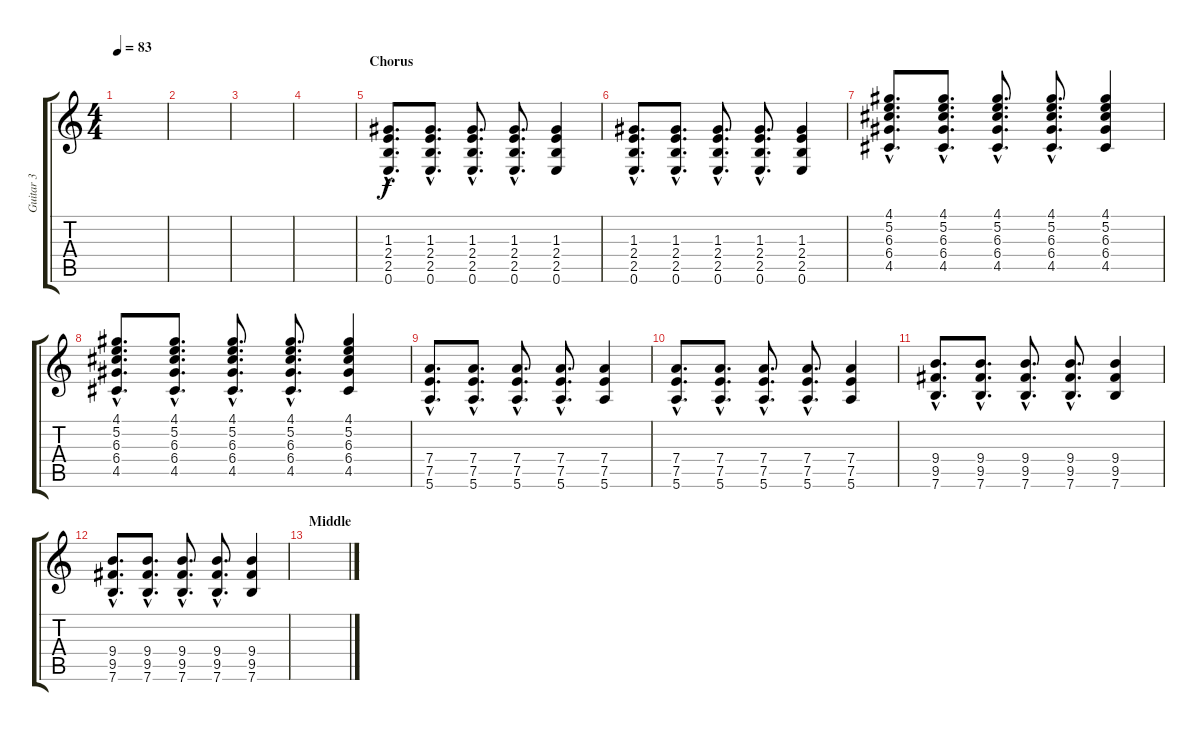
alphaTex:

\track ("Guitar 3" "Guitar 3") {instrument electricguitarclean}
\staff {score tabs}
\tuning (E4 B3 G3 D3 A2 E2) {hide}
\ts (4 4)
\tempo 83
\clef g2
\ks c
|
|
|
|
\section ("" "Chorus")
(1.3{hac} 2.4{hac} 2.5{hac} 0.6{hac}).8{d volume 11} (1.3{hac} 2.4{hac} 2.5{hac} 0.6{hac}).8{d} (1.3{hac} 2.4{hac} 2.5{hac} 0.6{hac}).8{d} (1.3{hac} 2.4{hac} 2.5{hac} 0.6{hac}).8{d} (1.3 2.4 2.5 0.6).4 |
(1.3{hac} 2.4{hac} 2.5{hac} 0.6{hac}).8{d} (1.3{hac} 2.4{hac} 2.5{hac} 0.6{hac}).8{d} (1.3{hac} 2.4{hac} 2.5{hac} 0.6{hac}).8{d} (1.3{hac} 2.4{hac} 2.5{hac} 0.6{hac}).8{d} (1.3 2.4 2.5 0.6).4 |
(4.1{hac} 5.2{hac} 6.3{hac} 6.4{hac} 4.5{hac}).8{d} (4.1{hac} 5.2{hac} 6.3{hac} 6.4{hac} 4.5{hac}).8{d} (4.1{hac} 5.2{hac} 6.3{hac} 6.4{hac} 4.5{hac}).8{d} (4.1{hac} 5.2{hac} 6.3{hac} 6.4{hac} 4.5{hac}).8{d} (4.1 5.2 6.3 6.4 4.5).4 |
(4.1{hac} 5.2{hac} 6.3{hac} 6.4{hac} 4.5{hac}).8{d} (4.1{hac} 5.2{hac} 6.3{hac} 6.4{hac} 4.5{hac}).8{d} (4.1{hac} 5.2{hac} 6.3{hac} 6.4{hac} 4.5{hac}).8{d} (4.1{hac} 5.2{hac} 6.3{hac} 6.4{hac} 4.5{hac}).8{d} (4.1 5.2 6.3 6.4 4.5).4 |
(7.4{hac} 7.5{hac} 5.6{hac}).8{d} (7.4{hac} 7.5{hac} 5.6{hac}).8{d} (7.4{hac} 7.5{hac} 5.6{hac}).8{d} (7.4{hac} 7.5{hac} 5.6{hac}).8{d} (7.4 7.5 5.6).4 |
(7.4{hac} 7.5{hac} 5.6{hac}).8{d} (7.4{hac} 7.5{hac} 5.6{hac}).8{d} (7.4{hac} 7.5{hac} 5.6{hac}).8{d} (7.4{hac} 7.5{hac} 5.6{hac}).8{d} (7.4 7.5 5.6).4 |
(9.4{hac} 9.5{hac} 7.6{hac}).8{d} (9.4{hac} 9.5{hac} 7.6{hac}).8{d} (9.4{hac} 9.5{hac} 7.6{hac}).8{d} (9.4{hac} 9.5{hac} 7.6{hac}).8{d} (9.4 9.5 7.6).4 |
(9.4{hac} 9.5{hac} 7.6{hac}).8{d} (9.4{hac} 9.5{hac} 7.6{hac}).8{d} (9.4{hac} 9.5{hac} 7.6{hac}).8{d} (9.4{hac} 9.5{hac} 7.6{hac}).8{d} (9.4 9.5 7.6).4 |
\section ("" "Middle")
